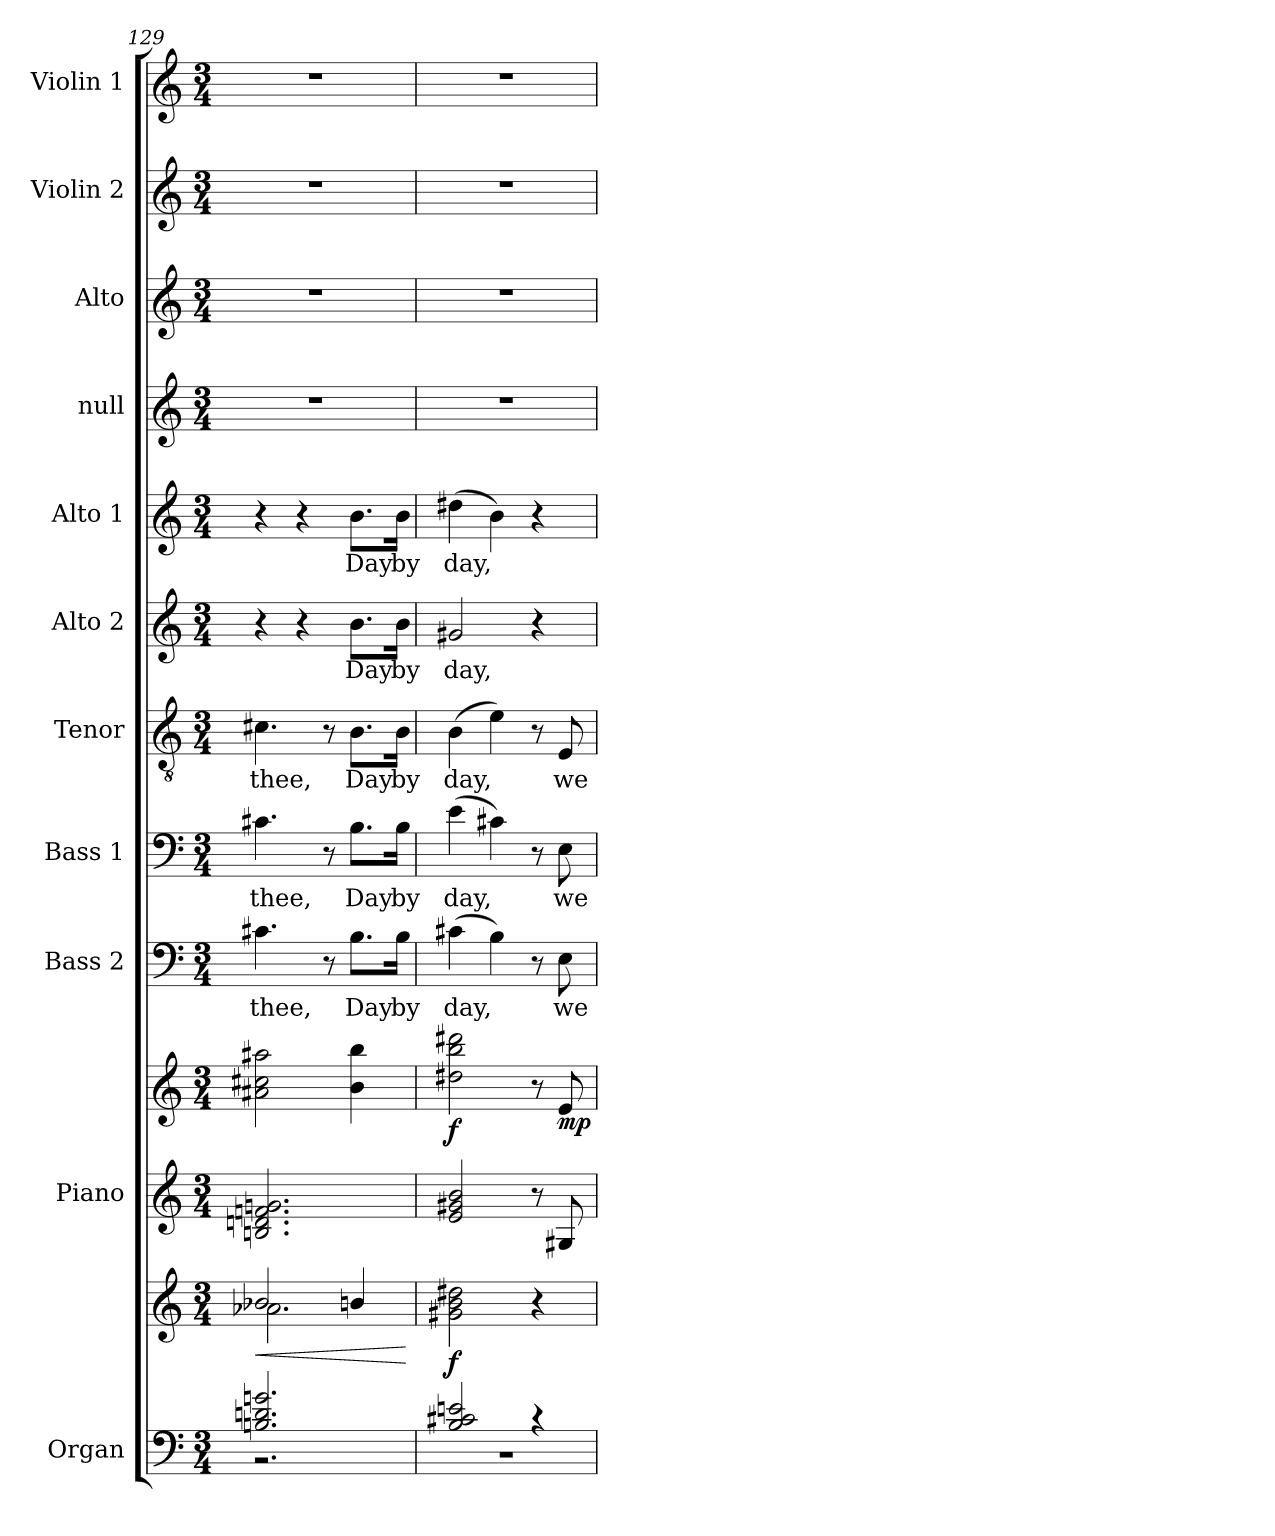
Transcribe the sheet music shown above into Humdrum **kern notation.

**kern	**kern	**dynam	**kern	**kern	**dynam	**kern	**text	**kern	**text	**kern	**text	**kern	**text	**kern	**text	**kern	**kern	**kern	**kern
*part11	*part11	*part11	*part10	*part10	*part10	*part9	*part9	*part8	*part8	*part7	*part7	*part6	*part6	*part5	*part5	*part4	*part3	*part2	*part1
*staff13	*staff12	*staff12/13	*staff11	*staff10	*staff10/11	*staff9	*staff9	*staff8	*staff8	*staff7	*staff7	*staff6	*staff6	*staff5	*staff5	*staff4	*staff3	*staff2	*staff1
*I"Organ	*	*	*I"Piano	*	*	*I"Bass 2	*	*I"Bass 1	*	*I"Tenor	*	*I"Alto 2	*	*I"Alto 1	*	*I"null	*I"Alto	*I"Violin 2	*I"Violin 1
*I'Org.	*	*	*	*	*	*I'B. 2	*	*I'B. 1	*	*I'T.	*	*I'A. 2	*	*I'A. 1	*	*	*	*I'Vln. 2	*I'Vln. 1
*clefF4	*clefG2	*	*clefG2	*clefG2	*	*clefF4	*	*clefF4	*	*clefGv2	*	*clefG2	*	*clefG2	*	*clefG2	*clefG2	*clefG2	*clefG2
*k[]	*k[]	*	*k[]	*k[]	*	*k[]	*	*k[]	*	*k[]	*	*k[]	*	*k[]	*	*k[]	*k[]	*k[]	*k[]
*M3/4	*M3/4	*	*M3/4	*M3/4	*	*M3/4	*	*M3/4	*	*M3/4	*	*M3/4	*	*M3/4	*	*M3/4	*M3/4	*M3/4	*M3/4
=129	=129	=129	=129	=129	=129	=129	=129	=129	=129	=129	=129	=129	=129	=129	=129	=129	=129	=129	=129
*^	*	*	*	*	*	*	*	*	*	*	*	*	*	*	*	*	*	*	*
!	!	!	!LO:HP:b	!	!	!	!	!LO:LY:b	!	!LO:LY:b	!	!LO:LY:b	!	!	!	!	!	!	!	!
*	*	*^	*	*	*	*	*	*	*	*	*	*	*	*	*	*	*	*	*	*
2.Bn/ 2.dn/ 2.gn/	2.r	2b-X/	2.a-X\	<	2.Bn/ 2.dn/ 2.fn/ 2.gn/	2a#X\ 2cc#X\ 2aa#X\	.	4.c#X\	thee,	4.c#X\	thee,	4.c#X\	thee,	4r	.	4r	.	2.r	2.r	2.r	2.r
.	.	.	.	.	.	.	.	.	.	.	.	.	.	4r	.	4r	.	.	.	.	.
.	.	.	.	.	.	.	.	8r	.	8r	.	8r	.	.	.	.	.	.	.	.	.
!	!	!	!	!	!	!	!	!	!LO:LY:b	!	!LO:LY:b	!	!LO:LY:b	!	!LO:LY:b	!	!LO:LY:b	!	!	!	!
.	.	4bn/	.	.	.	4b\ 4bb\	.	8.B\L	Day	8.B\L	Day	8.B\L	Day	8.b\L	Day	8.b\L	Day	.	.	.	.
!	!	!	!	!	!	!	!	!	!LO:LY:b	!	!LO:LY:b	!	!LO:LY:b	!	!LO:LY:b	!	!LO:LY:b	!	!	!	!
.	.	.	.	.	.	.	.	16B\Jk	by	16B\Jk	by	16B\Jk	by	16b\Jk	by	16b\Jk	by	.	.	.	.
*v	*v	*	*	*	*	*	*	*	*	*	*	*	*	*	*	*	*	*	*	*	*
*	*v	*v	*	*	*	*	*	*	*	*	*	*	*	*	*	*	*	*	*	*
.	.	[	.	.	.	.	.	.	.	.	.	.	.	.	.	.	.	.	.
=130	=130	=130	=130	=130	=130	=130	=130	=130	=130	=130	=130	=130	=130	=130	=130	=130	=130	=130	=130
*^	*	*	*	*	*	*	*	*	*	*	*	*	*	*	*	*	*	*	*
!	!	!	!LO:DY:b	!	!	!LO:DY:b	!	!LO:LY:b	!	!LO:LY:b	!	!LO:LY:b	!	!LO:LY:b	!	!LO:LY:b	!	!	!	!
2B/ 2c#X/ 2en/	2.r	2g#X\ 2b\ 2dd#X\	f	2e/ 2g#X/ 2b/	2dd#X\ 2bb\ 2ddd#X\	f	(>4c#X\	day,	(>4e\	day,	(>4B\	day,	2g#X/	day,	(>4dd#X\	day,	2.r	2.r	2.r	2.r
.	.	.	.	.	.	.	4B\)	.	4c#X\)	.	4e\)	.	.	.	4b\)	.	.	.	.	.
4r	.	4r	.	8r	8r	.	8r	.	8r	.	8r	.	4r	.	4r	.	.	.	.	.
!	!	!	!	!	!	!LO:DY:b	!	!LO:LY:b	!	!LO:LY:b	!	!LO:LY:b	!	!	!	!	!	!	!	!
.	.	.	.	8G#X/	8e/	mp	8E\	we	8E\	we	8E/	we	.	.	.	.	.	.	.	.
*v	*v	*	*	*	*	*	*	*	*	*	*	*	*	*	*	*	*	*	*	*
=	=	=	=	=	=	=	=	=	=	=	=	=	=	=	=	=	=	=	=
*-	*-	*-	*-	*-	*-	*-	*-	*-	*-	*-	*-	*-	*-	*-	*-	*-	*-	*-	*-
